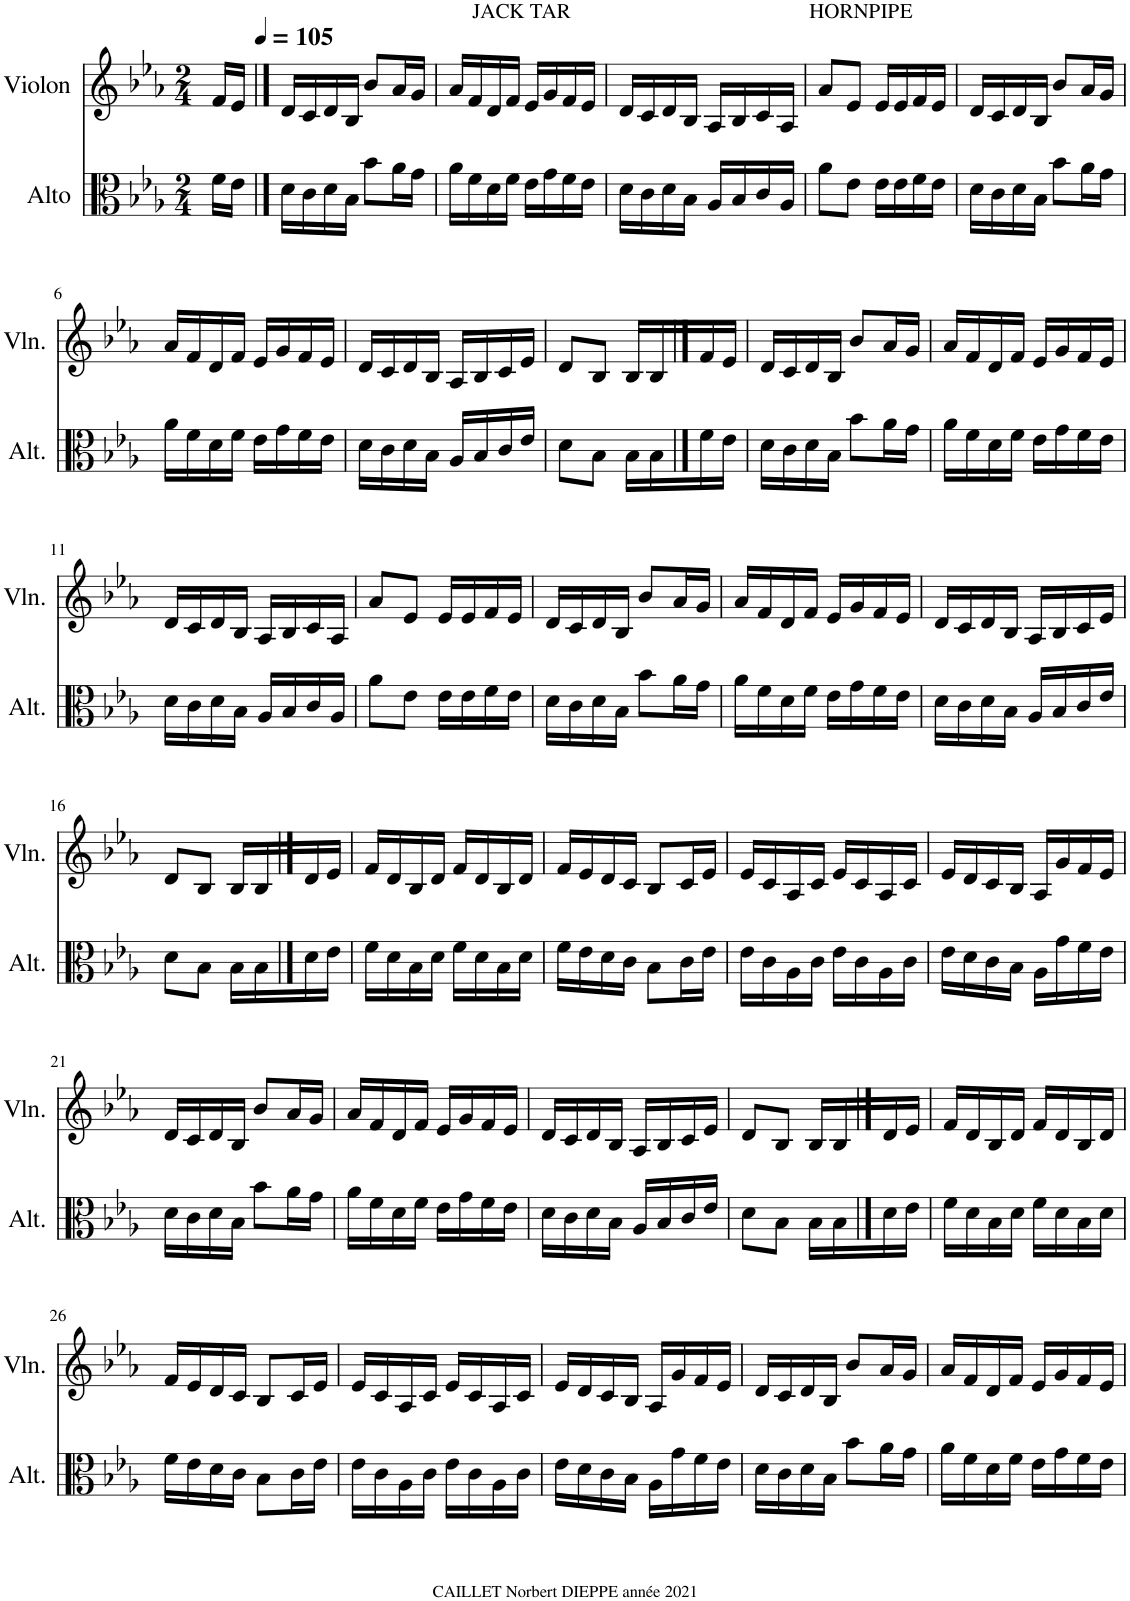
**kern	**kern
*part2	*part1
*staff2	*staff1
*I"Alto	*I"Violon
*I'Alt.	*I'Vln.
*clefC3	*clefG2
*k[b-e-a-]	*k[b-e-a-]
*M2/4	*M2/4
*MM105	*MM105
=	=
16f\LL	16f/LL
16e-\JJ	16e-/JJ
==1	==1
!	!LO:TX:a:t=JACK TAR
16d\LL	16d/LL
16c\	16c/
16d\	16d/
16B-\JJ	16B-/JJ
8b-\L	8b-/L
16a-\L	16a-/L
16g\JJ	16g/JJ
=2	=2
16a-\LL	16a-/LL
16f\	16f/
16d\	16d/
16f\JJ	16f/JJ
16e-\LL	16e-/LL
16g\	16g/
16f\	16f/
16e-\JJ	16e-/JJ
=3	=3
!	!LO:TX:a:t=HORNPIPE
16d\LL	16d/LL
16c\	16c/
16d\	16d/
16B-\JJ	16B-/JJ
16A-/LL	16A-/LL
16B-/	16B-/
16c/	16c/
16A-/JJ	16A-/JJ
=4	=4
8a-\L	8a-/L
8e-\J	8e-/J
16e-\LL	16e-/LL
16e-\	16e-/
16f\	16f/
16e-\JJ	16e-/JJ
=5	=5
16d\LL	16d/LL
16c\	16c/
16d\	16d/
16B-\JJ	16B-/JJ
8b-\L	8b-/L
16a-\L	16a-/L
16g\JJ	16g/JJ
!!LO:LB:g=z
=6	=6
16a-\LL	16a-/LL
16f\	16f/
16d\	16d/
16f\JJ	16f/JJ
16e-\LL	16e-/LL
16g\	16g/
16f\	16f/
16e-\JJ	16e-/JJ
=7	=7
16d\LL	16d/LL
16c\	16c/
16d\	16d/
16B-\JJ	16B-/JJ
16A-/LL	16A-/LL
16B-/	16B-/
16c/	16c/
16e-/JJ	16e-/JJ
=8	=8
8d\L	8d/L
8B-\J	8B-/J
16B-\LL	16B-/LL
16B-\	16B-/
16f\	16f/
16e-\JJ	16e-/JJ
=9	=9
16d\LL	16d/LL
16c\	16c/
16d\	16d/
16B-\JJ	16B-/JJ
8b-\L	8b-/L
16a-\L	16a-/L
16g\JJ	16g/JJ
=10	=10
16a-\LL	16a-/LL
16f\	16f/
16d\	16d/
16f\JJ	16f/JJ
16e-\LL	16e-/LL
16g\	16g/
16f\	16f/
16e-\JJ	16e-/JJ
!!LO:LB:g=z
=11	=11
16d\LL	16d/LL
16c\	16c/
16d\	16d/
16B-\JJ	16B-/JJ
16A-/LL	16A-/LL
16B-/	16B-/
16c/	16c/
16A-/JJ	16A-/JJ
=12	=12
8a-\L	8a-/L
8e-\J	8e-/J
16e-\LL	16e-/LL
16e-\	16e-/
16f\	16f/
16e-\JJ	16e-/JJ
=13	=13
16d\LL	16d/LL
16c\	16c/
16d\	16d/
16B-\JJ	16B-/JJ
8b-\L	8b-/L
16a-\L	16a-/L
16g\JJ	16g/JJ
=14	=14
16a-\LL	16a-/LL
16f\	16f/
16d\	16d/
16f\JJ	16f/JJ
16e-\LL	16e-/LL
16g\	16g/
16f\	16f/
16e-\JJ	16e-/JJ
=15	=15
16d\LL	16d/LL
16c\	16c/
16d\	16d/
16B-\JJ	16B-/JJ
16A-/LL	16A-/LL
16B-/	16B-/
16c/	16c/
16e-/JJ	16e-/JJ
!!LO:LB:g=z
=16	=16
8d\L	8d/L
8B-\J	8B-/J
16B-\LL	16B-/LL
16B-\	16B-/
16d\	16d/
16e-\JJ	16e-/JJ
=17	=17
16f\LL	16f/LL
16d\	16d/
16B-\	16B-/
16d\JJ	16d/JJ
16f\LL	16f/LL
16d\	16d/
16B-\	16B-/
16d\JJ	16d/JJ
=18	=18
16f\LL	16f/LL
16e-\	16e-/
16d\	16d/
16c\JJ	16c/JJ
8B-\L	8B-/L
16c\L	16c/L
16e-\JJ	16e-/JJ
=19	=19
16e-\LL	16e-/LL
16c\	16c/
16A-\	16A-/
16c\JJ	16c/JJ
16e-\LL	16e-/LL
16c\	16c/
16A-\	16A-/
16c\JJ	16c/JJ
=20	=20
16e-\LL	16e-/LL
16d\	16d/
16c\	16c/
16B-\JJ	16B-/JJ
16A-\LL	16A-/LL
16g\	16g/
16f\	16f/
16e-\JJ	16e-/JJ
!!LO:LB:g=z
=21	=21
16d\LL	16d/LL
16c\	16c/
16d\	16d/
16B-\JJ	16B-/JJ
8b-\L	8b-/L
16a-\L	16a-/L
16g\JJ	16g/JJ
=22	=22
16a-\LL	16a-/LL
16f\	16f/
16d\	16d/
16f\JJ	16f/JJ
16e-\LL	16e-/LL
16g\	16g/
16f\	16f/
16e-\JJ	16e-/JJ
=23	=23
16d\LL	16d/LL
16c\	16c/
16d\	16d/
16B-\JJ	16B-/JJ
16A-/LL	16A-/LL
16B-/	16B-/
16c/	16c/
16e-/JJ	16e-/JJ
=24	=24
8d\L	8d/L
8B-\J	8B-/J
16B-\LL	16B-/LL
16B-\	16B-/
16d\	16d/
16e-\JJ	16e-/JJ
=25	=25
16f\LL	16f/LL
16d\	16d/
16B-\	16B-/
16d\JJ	16d/JJ
16f\LL	16f/LL
16d\	16d/
16B-\	16B-/
16d\JJ	16d/JJ
!!LO:LB:g=z
=26	=26
16f\LL	16f/LL
16e-\	16e-/
16d\	16d/
16c\JJ	16c/JJ
8B-\L	8B-/L
16c\L	16c/L
16e-\JJ	16e-/JJ
=27	=27
16e-\LL	16e-/LL
16c\	16c/
16A-\	16A-/
16c\JJ	16c/JJ
16e-\LL	16e-/LL
16c\	16c/
16A-\	16A-/
16c\JJ	16c/JJ
=28	=28
16e-\LL	16e-/LL
16d\	16d/
16c\	16c/
16B-\JJ	16B-/JJ
16A-\LL	16A-/LL
16g\	16g/
16f\	16f/
16e-\JJ	16e-/JJ
=29	=29
16d\LL	16d/LL
16c\	16c/
16d\	16d/
16B-\JJ	16B-/JJ
8b-\L	8b-/L
16a-\L	16a-/L
16g\JJ	16g/JJ
=30	=30
16a-\LL	16a-/LL
16f\	16f/
16d\	16d/
16f\JJ	16f/JJ
16e-\LL	16e-/LL
16g\	16g/
16f\	16f/
16e-\JJ	16e-/JJ
=	=
*-	*-
